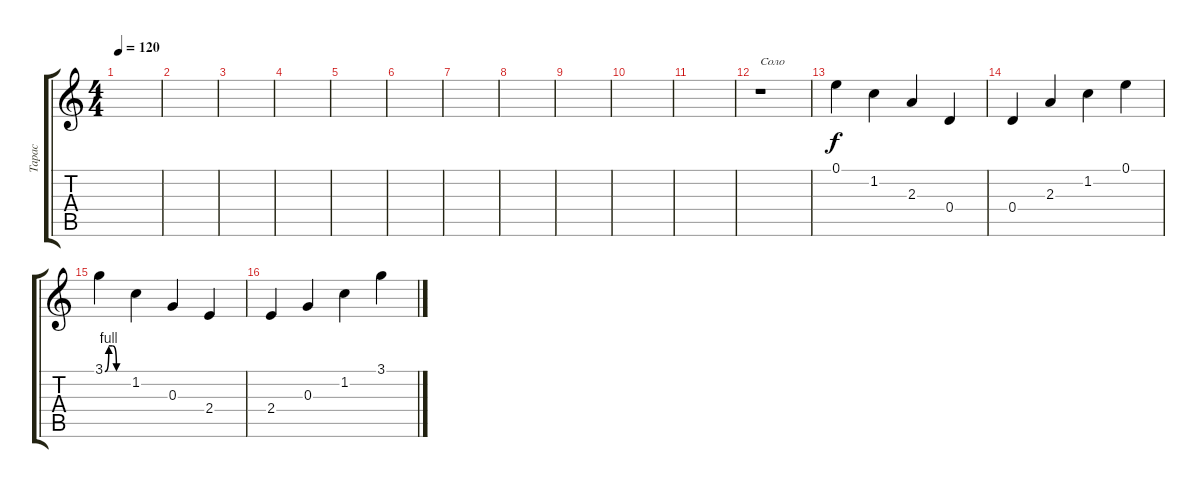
\track ("Тарас" "Тарас") {instrument overdrivenguitar}
\staff {score tabs}
\tuning (E4 B3 G3 D3 A2 E2) {hide}
\ts (4 4)
\tempo 120
\clef g2
\ks c
|
|
|
|
|
|
|
|
|
|
|
r.1{txt "Соло"} |
0.1.4 1.2.4 2.3.4 0.4.4 |
0.4.4 2.3.4 1.2.4 0.1.4 |
3.1{be (custom 0 0 10 4 20 4 30 0 60 0)}.4 1.2.4 0.3.4 2.4.4 |
2.4.4 0.3.4 1.2.4 3.1.4
